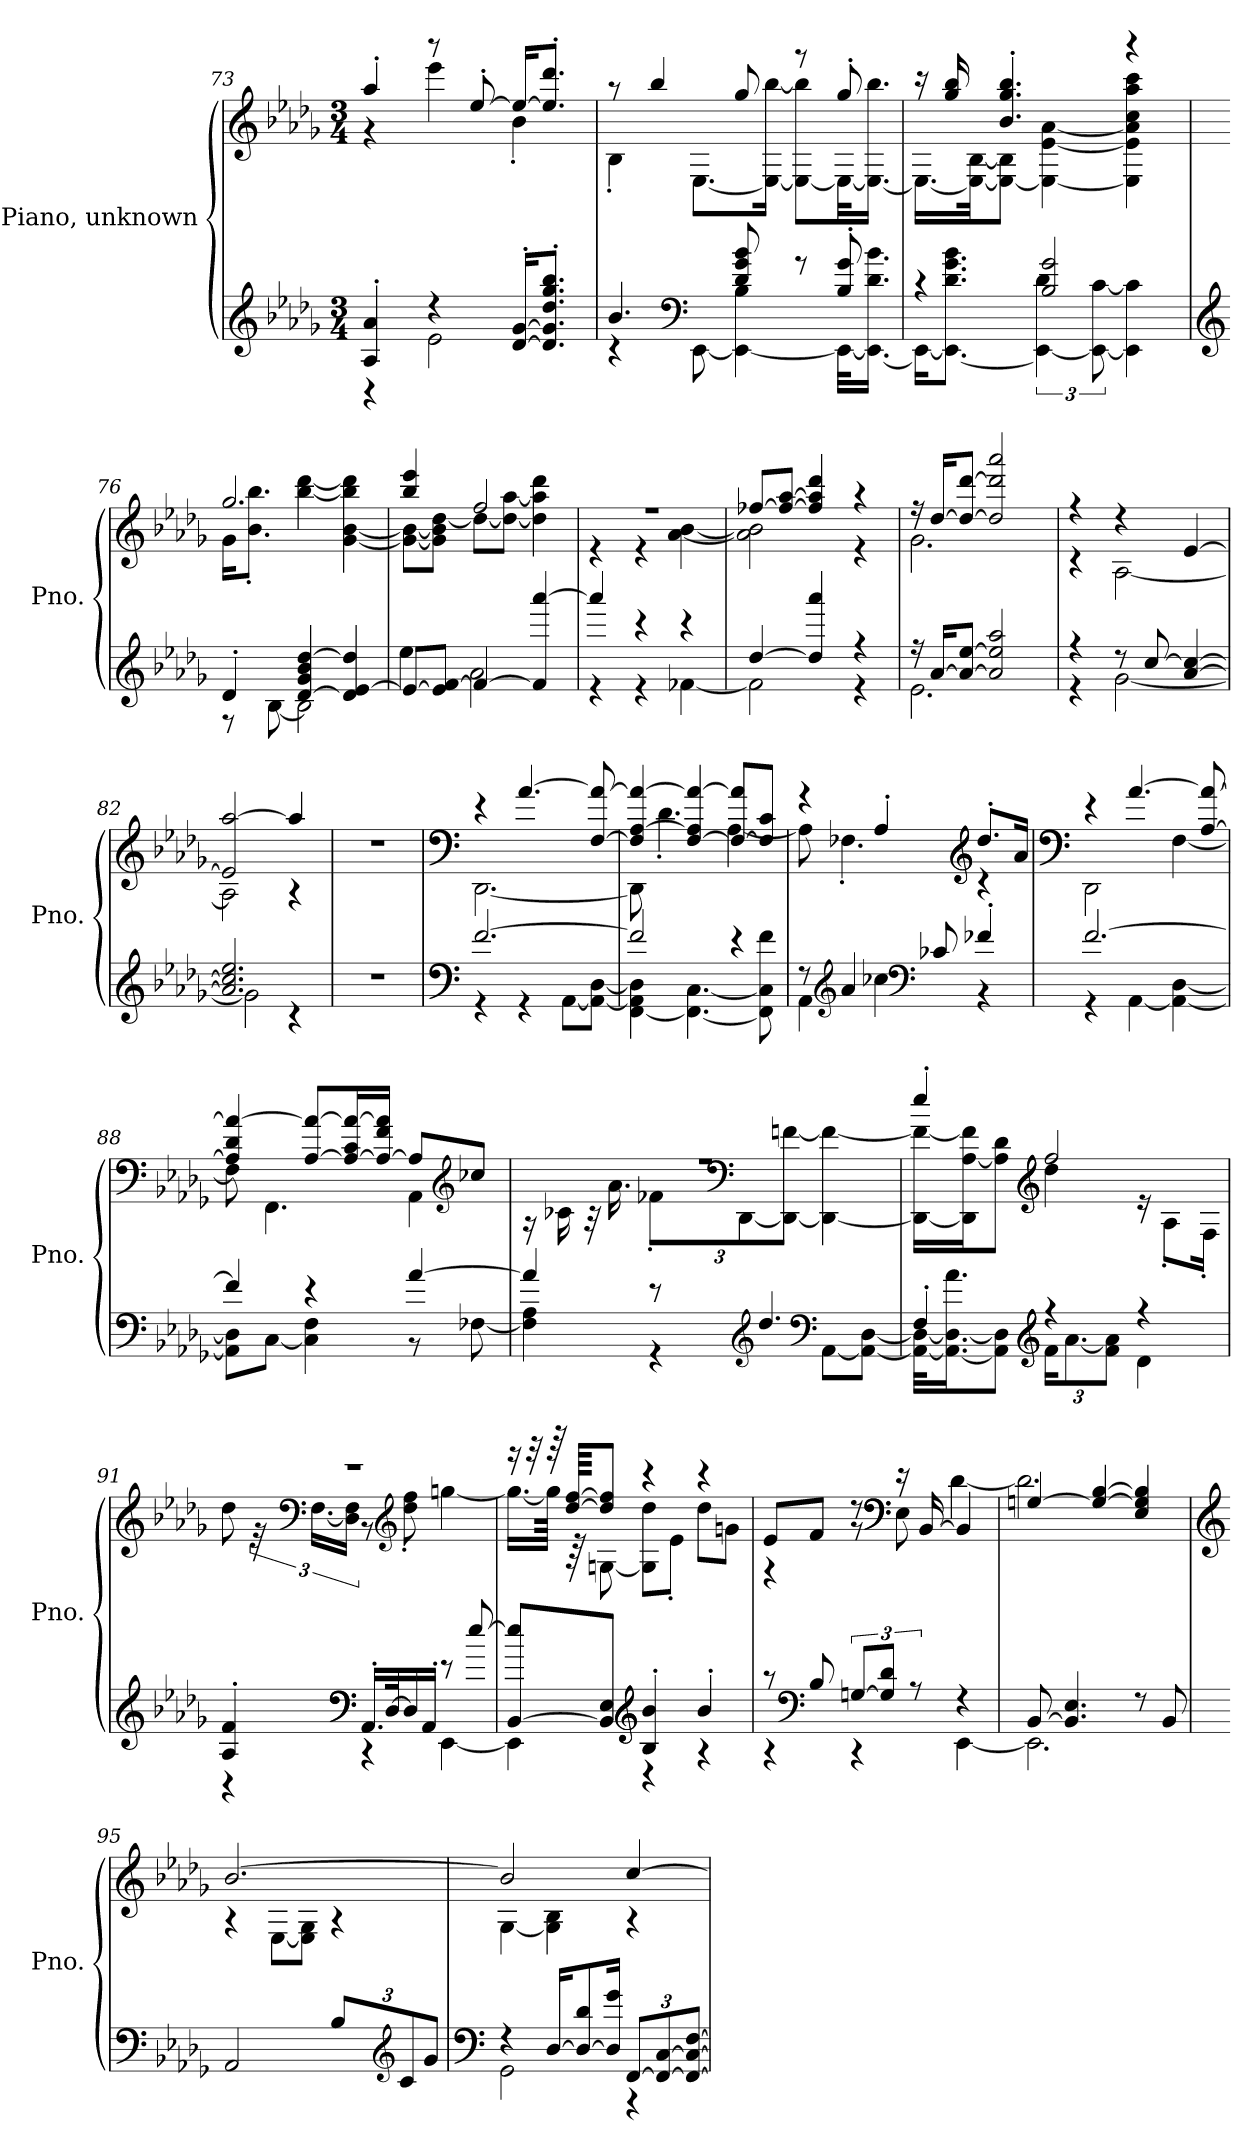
**kern	**kern
*part1	*part1
*staff2	*staff1
*I"Piano, unknown	*
*I'Pno.	*
*clefG2	*clefG2
*k[b-e-a-d-g-]	*k[b-e-a-d-g-]
*M3/4	*M3/4
=73	=73
*^	*^
4A-/' 4a-/'	4r	4aa-'/	4r
4r	2e-\	8r	4eee-\
.	.	[8ee-'/	.
[16d-/' [16g-/'KL	.	16ee-/KL_	4b-'\
8.d-/]' 8.g-/]' 8.dd-/' 8.gg-/' 8.bb-/'J	.	8.ee-/]' 8.ddd-/'J	.
=74	=74	=74	=74
4.b-/	4r	8r	4B-'\
.	.	4bb-/	.
*clefF4	*	*	*
.	[8EE-\	.	[8.E-\L
8d-/ 8g-/ 8b-/	4EE-\_ 4B-\	8gg-/	.
.	.	.	16E-\_ [16bb-\Jk
8r	.	8r	8E-\_ 8bb-\]L
8B-/' 8g-/'	32EE-\KLL_	8gg-'/	32E-\KL_
.	16.EE-\_ 16.d-\ 16.b-\JJ	.	16.E-\_ 16.bb-\JJ
!!LO:PB:g=z	!!
=75	=75	=75	=75
4r	16EE-\KL_	16r	16.E-\LL_
.	8.EE-\_ 8.d-\ 8.g-\ 8.b-\J	16gg-/ 16bb-/	.
.	.	.	32E-\_ [32B-\JK
.	.	4.b-/' 4.gg-/' 4.bb-/'	8E-\_ 8B-\]J
2B-/ 2g-/	6EE-\_ 6d-\	.	4E-\_ [4e-\ [4a-\
.	12EE-\_ [12c\	.	.
.	4EE-\] 4c\]	4r	4E-\] 4e-\] 4a-\] 4cc\ 4aa-\ 4ccc\
=76	=76	=76	=76
*clefG2	*	*	*
4d-'/	8r	2.gg-/	16g-\KL
.	.	.	8.b-\' 8.bb-\'J
.	[8B-\	.	.
[4d-/ 4g-/ 4b-/ [4dd-/	2B-\]	.	[4bb-\ [4ddd-\
4d-/] [4e-/ 4dd-/]	.	.	[4g-\ [4b-\ 4bb-\] 4ddd-\]
=77	=77	=77	=77
8e-/L_	4ee-\	4bb-/ 4eee-/	8g-\_ 8b-\_L
8e-/] [8f/J	.	.	8g-\] 8b-\] [8dd-\J
4f/_	2a-\	2ff/	8dd-\L_
.	.	.	8dd-\_ [8aa-\J
4f/] [4aaa-/	.	.	4dd-\] 4aa-\] 4ddd-\
=78	=78	=78	=78
4aaa-/]	4r	2.r	4r
4r	4r	.	4r
4r	[4f-X\	.	[4a-\ [4b-\
=79	=79	=79	=79
[4dd-/	2f-\]	[8ff-X/L	2a-\] 2b-\]
.	.	8ff-/_ [8aa-/J	.
4dd-/] 4aaa-/	.	4ff-/] 4aa-/] 4ddd-/	.
4r	4r	4r	4r
!!LO:LB:g=z	!!
=80	=80	=80	=80
16r	2.e-\	16r	2.g-\
[16a-/KL	.	[16dd-/KL	.
8a-/_ [8ee-/J	.	8dd-/_ [8ddd-/J	.
2a-/] 2ee-/] 2aa-/	.	2dd-/] 2ddd-/] 2aaa-/	.
=81	=81	=81	=81
4r	4r	4r	4r
8r	[2g-\	4r	[2A-\
[8cc/	.	.	.
[4a-/ 4cc/_	.	[4e-/	.
=82	=82	=82	=82
2.a-/] 2.cc/] 2.ee-/	2g-\]	2e-/] [2aa-/	2A-\]
.	4r	4aa-/]	4r
*v	*v	*	*
*	*v	*v
=83	=83
2.r	2.r
=84	=84
*clefF4	*clefF4
*^	*^
[2.f/	4r	4r	[2.DD-\
.	4r	[4.a-/	.
.	[8AA-\L	.	.
.	8AA-\_ [8D-\J	[8F/ 8a-/_	.
=85	=85	=85	=85
2f/]	[4FF\ 4AA-\] 4D-\]	4F/] [4A-/ 4a-/_	8DD-\]
.	.	.	4.d-'\
.	4.FF\_ [4.C\	[4F/ 4A-/] 4a-/_	.
4r	.	8F/_ 8a-/]L	[4A-\
.	8FF\] 8C\] 8f\	8F/] 8c/J	.
!!LO:LB:g=z	!!
=86	=86	=86	=86
8r	4AA-\	4r	8A-\]
*clefG2	*	*	*
4a-/	.	.	4.F-X'\
.	4cc-X\	4A-'/	.
*clefF4	*	*	*
8c-X/	.	.	.
*	*	*clefG2	*
4f-X'/	4r	8.dd-'/L	4r
.	.	16a-/Jk	.
=87	=87	=87	=87
*	*	*clefF4	*
[2.f/	4r	4r	2DD-\
.	[4AA-\	[4.a-/	.
.	4AA-\_ [4D-\	.	[4F\
.	.	[8A-/ 8a-/_	.
=88	=88	=88	=88
4f/]	8AA-\] 8D-\]L	4A-/] 4d-/ 4a-/_	8F\]
.	[8C\J	.	4.FF\
4r	4C\] 4F\	[8A-/ 8a-/_L	.
.	.	16A-/_ 16c/ 16a-/_L	.
.	.	16A-/_ 16f/ 16a-/]JJ	.
[4a-/	8r	8A-/L]	4AA-\
*	*	*clefG2	*
.	[8F-X\	8cc-X/J	.
!!LO:LB:g=z	!!
=89	=89	=89	=89
4a-/]	4F-\] 4A-\	2.r	16r
.	.	.	16c-X\
.	.	.	32r
.	.	.	16.a-\
*	*	*	*Xbrackettup
8r	4r	.	12f-X'\L
*	*	*clefF4	*
.	.	.	[12DD-\
*clefG2	*	*	*
4.dd-/	.	.	.
.	.	.	12DD-\_ [12fn\J
*clefF4	*	*	*
.	[8AA-\L	.	4DD-\_ 4f\_
.	8AA-\_ [8D-\J	.	.
=90	=90	=90	=90
4F'/	32AA-\_ 32D-\_KLL	4ee-'/	16DD-\_ 16f\_LL
.	16.AA-\_ 16.D-\_ 16.a-\J	.	.
.	.	.	16DD-\] [16A-\ 16f\]J
.	8AA-\] 8D-\]J	.	8A-\] 8d-\J
*clefG2	*	*clefG2	*
*	*Xbrackettup	*	*
4r	24f\KL	2ff/	4dd-\
.	[12.a-\	.	.
.	12f\ 12a-\]J	.	.
4r	4d-\	.	16r
.	.	.	8A-'\L
.	.	.	16F'\Jk
!!LO:LB:g=z	!!
=91	=91	=91	=91
4A-/' 4f/'	4r	2.r	8dd-\
*	*	*	*brackettup
.	.	.	48r
*	*	*clefF4	*
.	.	.	[24.F\LL
.	.	.	24D-\ 24F\]JJ
*clefF4	*	*	*
16.AA-'/LL	4r	.	8r
[32D-/K	.	.	.
*	*	*clefG2	*
16D-/]	.	.	8dd-\' 8ff\'
16AA-'/JJ	.	.	.
8r	[4EE-\	.	[4ggn\
[8ee-/	.	.	.
=92	=92	=92	=92
[8BB-/ 8ee-/]L	4EE-\]	16r	16.gg\LL_
.	.	32r	.
.	.	64r	64gg\JJkk]
.	.	[64dd-/ [64ff/KKKL	64r
8BB-/] 8E-/J	.	8dd-/] 8ff/]J	[8Gn\
*clefG2	*	*	*
4B-/' 4b-/'	4r	4r	8G\] 8dd-\L
.	.	.	8e-'\J
4b-'/	4r	4r	8dd-\L
.	.	.	8gn\J
!!LO:LB:g=z	!!
=93	=93	=93	=93
8r	4r	8e-/L	4r
*clefF4	*	*	*
8B-/	.	8f/J	.
*brackettup	*	*	*
[12Gn/L	4r	8r	8r
12G/] 12d-/J	.	.	.
*	*	*clefF4	*
.	.	16r	8E-\
12r	.	.	.
.	.	[16BB-/	.
4r	[4EE-\	4BB-/]	[4d-\
=94	=94	=94	=94
[8BB-/	2.EE-\]	[4Gn/	2.d-\]
4.BB-/] 4.E-/	.	.	.
.	.	4G/_ [4B-/	.
8r	.	4E-/ 4G/] 4B-/]	.
8BB-/	.	.	.
*v	*v	*	*
=95	=95	=95
*	*clefG2	*
2AA-/	[2.b-/	4r
.	.	[8E-\L
.	.	8E-\] 8G-\J
*Xbrackettup	*	*
12B-/L	.	4r
*clefG2	*	*
12c/	.	.
12g-/J	.	.
!!LO:PB:g=z	!!
=96	=96	=96
*clefF4	*	*
*^	*	*
4r	2GG-\	2b-/]	[4G-\
[16D-/KL	.	.	4G-\] 4B-\
8D-/_ 8d-/	.	.	.
16D-/] 16g-/Jk	.	.	.
[12FF/L	4r	[4cc/	4r
12FF/_ [12C/	.	.	.
12FF/_ 12C/_ [12F/J	.	.	.
*v	*v	*	*
*	*v	*v
=	=
*-	*-
